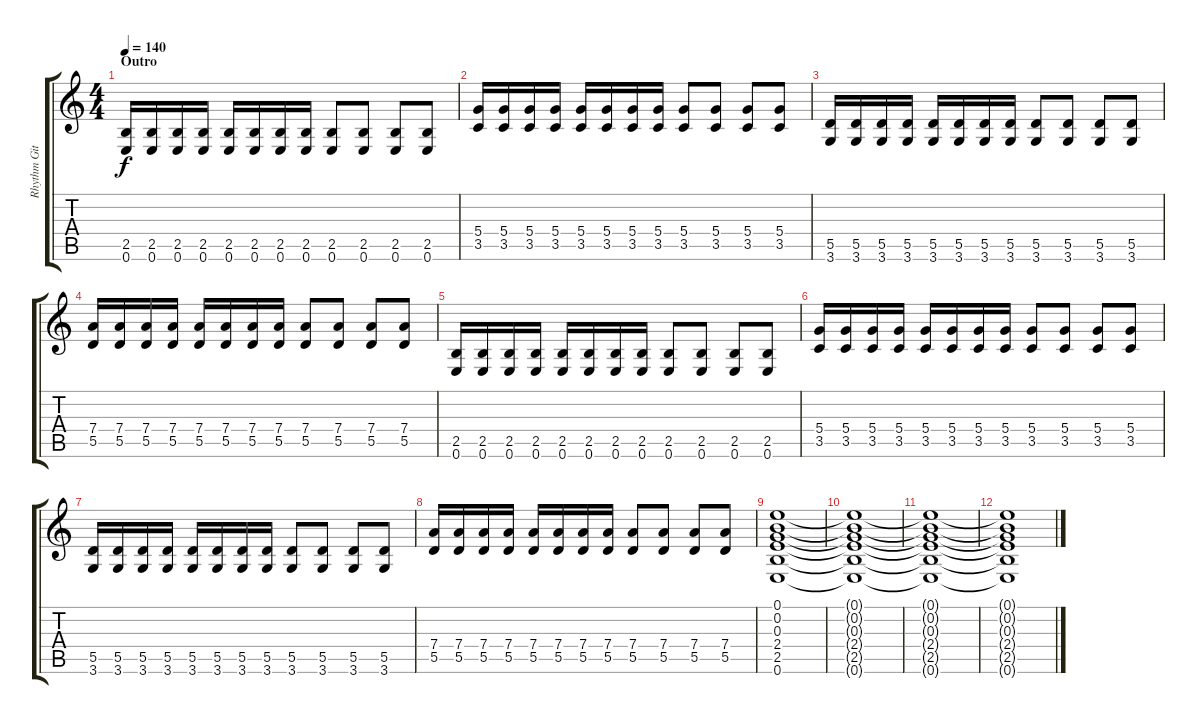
\track ("Rhythm Gitarre" "Rhythm Git") {instrument overdrivenguitar}
\staff {score tabs}
\tuning (E4 B3 G3 D3 A2 E2) {hide}
\ts (4 4)
\section ("" "Outro")
\tempo 140
\clef g2
\ks c
(2.5 0.6).16{dy f volume 13} (2.5 0.6).16 (2.5 0.6).16 (2.5 0.6).16 (2.5 0.6).16 (2.5 0.6).16 (2.5 0.6).16 (2.5 0.6).16 (2.5 0.6).8 (2.5 0.6).8 (2.5 0.6).8 (2.5 0.6).8 |
(5.4 3.5).16 (5.4 3.5).16 (5.4 3.5).16 (5.4 3.5).16 (5.4 3.5).16 (5.4 3.5).16 (5.4 3.5).16 (5.4 3.5).16 (5.4 3.5).8 (5.4 3.5).8 (5.4 3.5).8 (5.4 3.5).8 |
(5.5 3.6).16 (5.5 3.6).16 (5.5 3.6).16 (5.5 3.6).16 (5.5 3.6).16 (5.5 3.6).16 (5.5 3.6).16 (5.5 3.6).16 (5.5 3.6).8 (5.5 3.6).8 (5.5 3.6).8 (5.5 3.6).8 |
(7.4 5.5).16 (7.4 5.5).16 (7.4 5.5).16 (7.4 5.5).16 (7.4 5.5).16 (7.4 5.5).16 (7.4 5.5).16 (7.4 5.5).16 (7.4 5.5).8 (7.4 5.5).8 (7.4 5.5).8 (7.4 5.5).8 |
(2.5 0.6).16{volume 13} (2.5 0.6).16 (2.5 0.6).16 (2.5 0.6).16 (2.5 0.6).16 (2.5 0.6).16 (2.5 0.6).16 (2.5 0.6).16 (2.5 0.6).8 (2.5 0.6).8 (2.5 0.6).8 (2.5 0.6).8 |
(5.4 3.5).16 (5.4 3.5).16 (5.4 3.5).16 (5.4 3.5).16 (5.4 3.5).16 (5.4 3.5).16 (5.4 3.5).16 (5.4 3.5).16 (5.4 3.5).8 (5.4 3.5).8 (5.4 3.5).8 (5.4 3.5).8 |
(5.5 3.6).16 (5.5 3.6).16 (5.5 3.6).16 (5.5 3.6).16 (5.5 3.6).16 (5.5 3.6).16 (5.5 3.6).16 (5.5 3.6).16 (5.5 3.6).8 (5.5 3.6).8 (5.5 3.6).8 (5.5 3.6).8 |
(7.4 5.5).16 (7.4 5.5).16 (7.4 5.5).16 (7.4 5.5).16 (7.4 5.5).16 (7.4 5.5).16 (7.4 5.5).16 (7.4 5.5).16 (7.4 5.5).8 (7.4 5.5).8 (7.4 5.5).8 (7.4 5.5).8 |
(0.1 0.2 0.3 2.4 2.5 0.6).1 |
(0.1{t} 0.2{t} 0.3{t} 2.4{t} 2.5{t} 0.6{t}).1{volume 0} |
(0.1{t} 0.2{t} 0.3{t} 2.4{t} 2.5{t} 0.6{t}).1 |
(0.1{t} 0.2{t} 0.3{t} 2.4{t} 2.5{t} 0.6{t}).1
